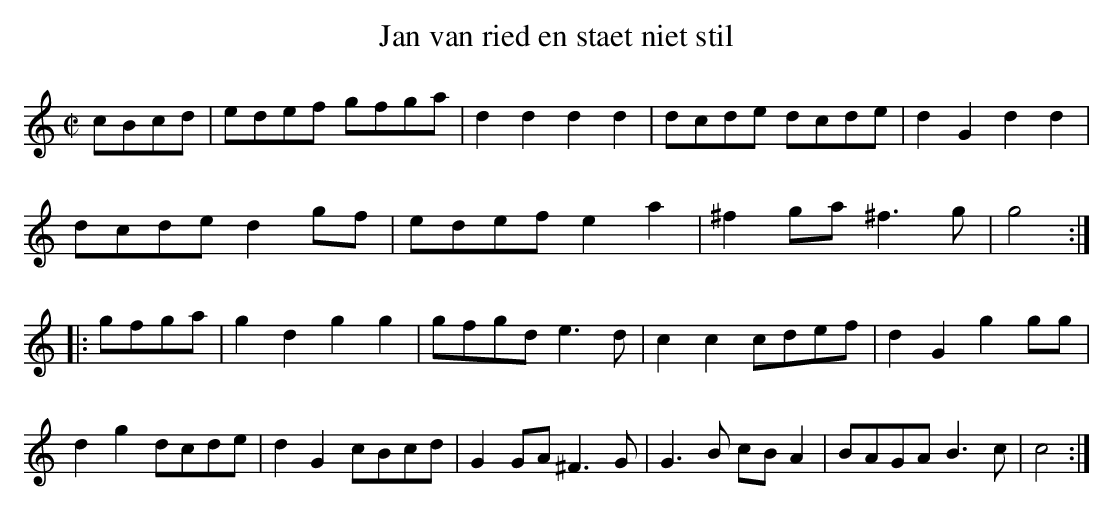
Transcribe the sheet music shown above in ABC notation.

X:1
T:Jan van ried en staet niet stil
M:C|
K:Cmaj
cBcd|edef gfga|d2d2d2d2|dcde dcde|d2G2d2d2|
dcded2gf|edefe2a2|^f2ga^f3g|g4:|
|:gfga|g2d2g2g2|gfgde3d|c2c2cdef|d2G2g2gg|
d2g2dcde|d2G2cBcd|G2GA^F3G|G3B cBA2|BAGAB3c|c4:|
